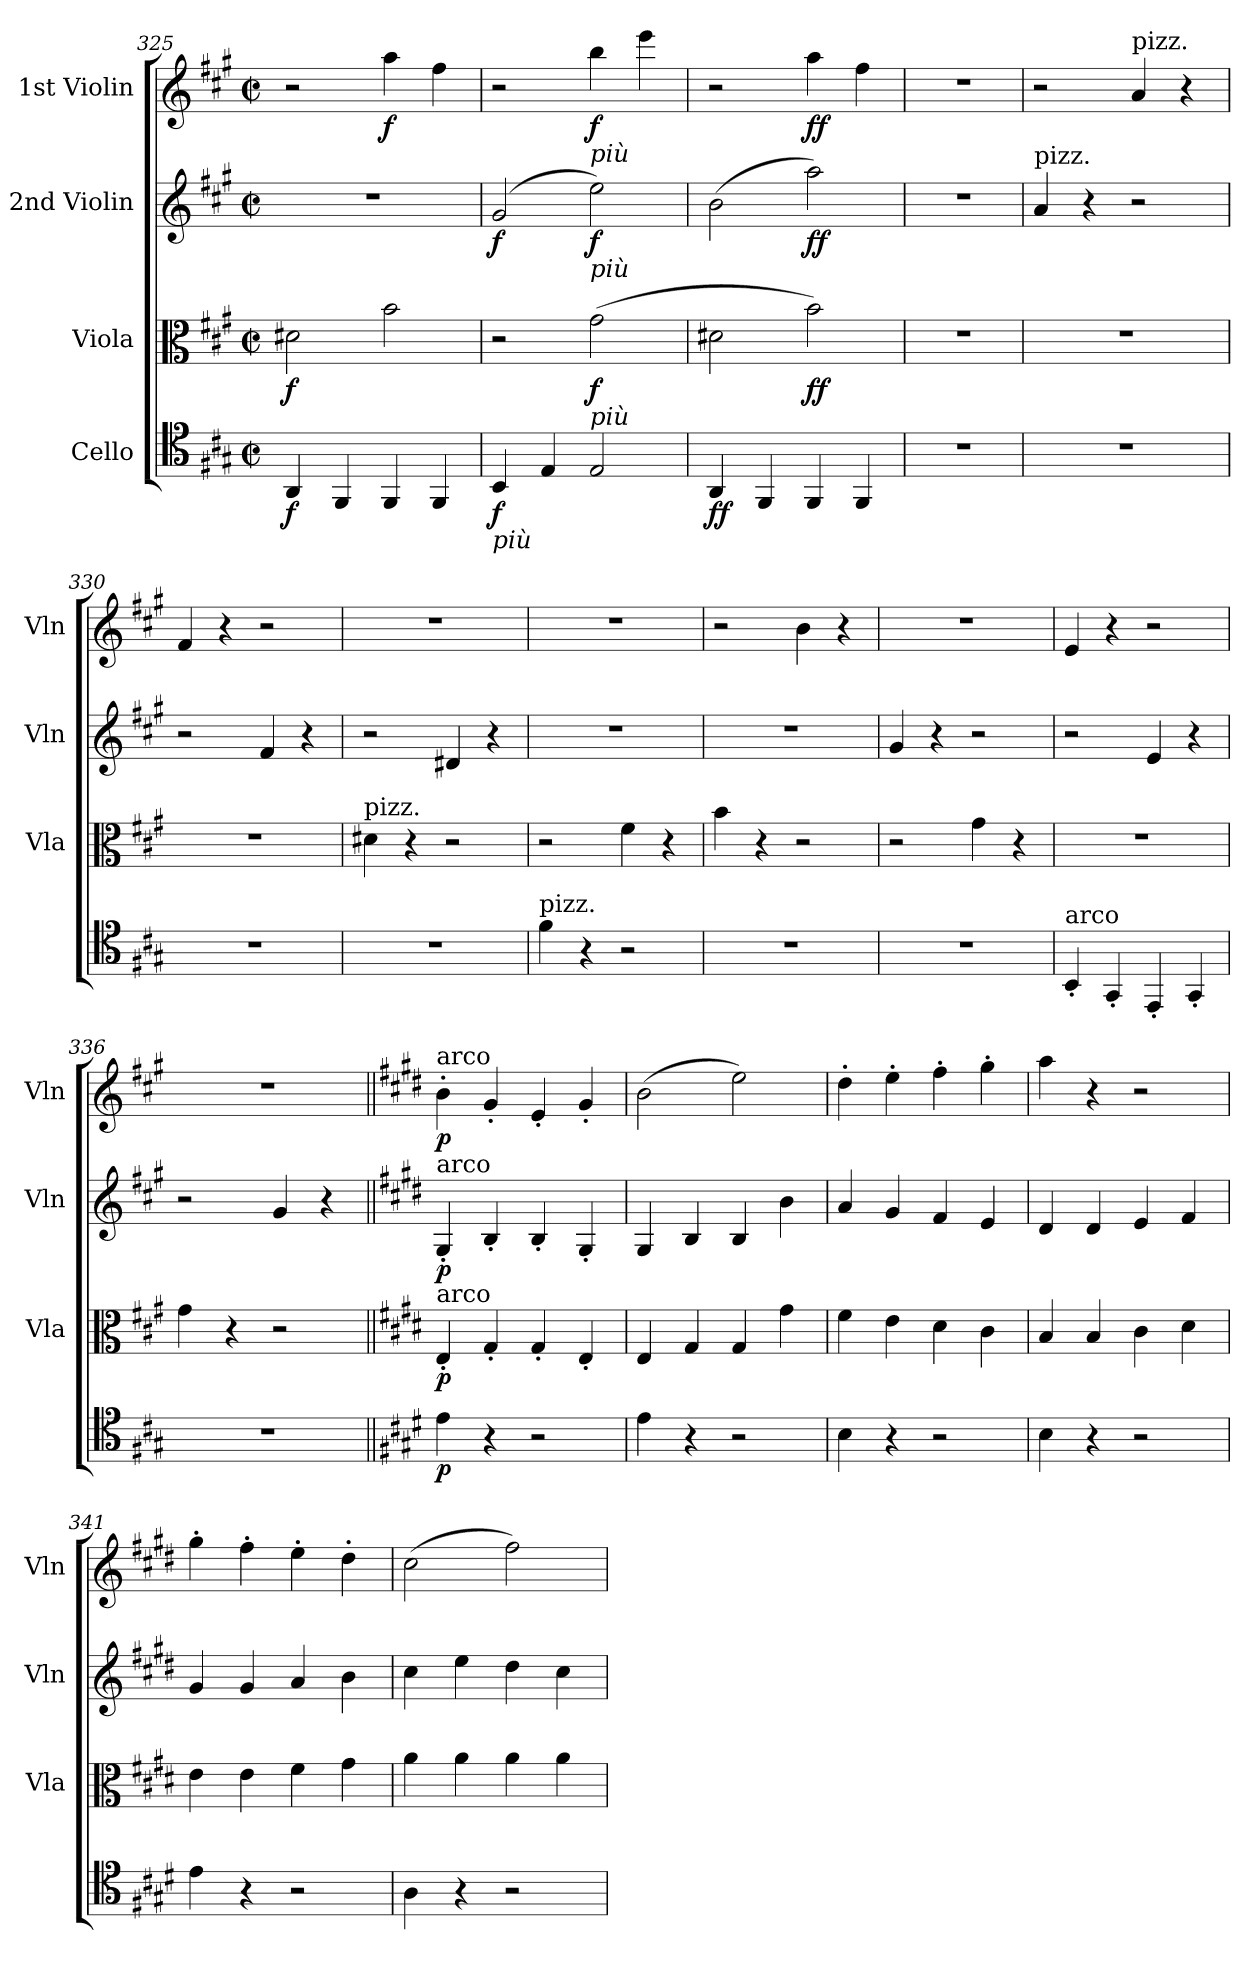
**kern	**dynam	**kern	**dynam	**kern	**dynam	**kern	**dynam
*part4	*part4	*part3	*part3	*part2	*part2	*part1	*part1
*staff4	*staff4	*staff3	*staff3	*staff2	*staff2	*staff1	*staff1
*I"Cello	*	*I"Viola	*	*I"2nd Violin	*	*I"1st Violin	*
*	*	*I'Vla	*	*I'Vln	*	*I'Vln	*
*clefC4	*	*clefC3	*	*clefG2	*	*clefG2	*
*k[f#c#g#]	*	*k[f#c#g#]	*	*k[f#c#g#]	*	*k[f#c#g#]	*
*A:	*	*A:	*	*A:	*	*A:	*
*M2/2	*	*M2/2	*	*M2/2	*	*M2/2	*
*met(c|)	*	*met(c|)	*	*met(c|)	*	*met(c|)	*
=325	=325	=325	=325	=325	=325	=325	=325
4AA	f	2d#X	f	1r	.	2r	.
4FF#	.	.	.	.	.	.	.
4FF#	.	2b	.	.	.	4aa	f
4FF#	.	.	.	.	.	4ff#	.
=326	=326	=326	=326	=326	=326	=326	=326
!LO:TX:b:i:t=più	!	!	!	!	!	!	!
4BB	f	2r	.	(2g#	f	2r	.
4E	.	.	.	.	.	.	.
!	!	!	!	!	!	!LO:TX:b:i:t=più	!
!	!	!	!	!LO:TX:b:i:t=più	!	!	!
!	!	!LO:TX:b:i:t=più	!	!	!	!	!
2E	.	(2g#	f	2ee)	f	4bb	f
.	.	.	.	.	.	4eee	.
=327	=327	=327	=327	=327	=327	=327	=327
4AA	ff	2d#X	.	(2b	.	2r	.
4FF#	.	.	.	.	.	.	.
4FF#	.	2b)	ff	2aa)	ff	4aa	ff
4FF#	.	.	.	.	.	4ff#	.
=328	=328	=328	=328	=328	=328	=328	=328
1r	.	1r	.	1r	.	1r	.
=329	=329	=329	=329	=329	=329	=329	=329
!	!	!	!	!LO:TX:a:t=pizz.	!	!	!
1r	.	1r	.	4a	.	2r	.
.	.	.	.	4r	.	.	.
!	!	!	!	!	!	!LO:TX:a:t=pizz.	!
.	.	.	.	2r	.	4a	.
.	.	.	.	.	.	4r	.
=330	=330	=330	=330	=330	=330	=330	=330
1r	.	1r	.	2r	.	4f#	.
.	.	.	.	.	.	4r	.
.	.	.	.	4f#	.	2r	.
.	.	.	.	4r	.	.	.
=331	=331	=331	=331	=331	=331	=331	=331
!	!	!LO:TX:a:t=pizz.	!	!	!	!	!
1r	.	4d#X	.	2r	.	1r	.
.	.	4r	.	.	.	.	.
.	.	2r	.	4d#X	.	.	.
.	.	.	.	4r	.	.	.
=332	=332	=332	=332	=332	=332	=332	=332
!LO:TX:a:t=pizz.	!	!	!	!	!	!	!
4f#	.	2r	.	1r	.	1r	.
4r	.	.	.	.	.	.	.
2r	.	4f#	.	.	.	.	.
.	.	4r	.	.	.	.	.
=333	=333	=333	=333	=333	=333	=333	=333
1r	.	4b	.	1r	.	2r	.
.	.	4r	.	.	.	.	.
.	.	2r	.	.	.	4b	.
.	.	.	.	.	.	4r	.
=334	=334	=334	=334	=334	=334	=334	=334
1r	.	2r	.	4g#	.	1r	.
.	.	.	.	4r	.	.	.
.	.	4g#	.	2r	.	.	.
.	.	4r	.	.	.	.	.
=335	=335	=335	=335	=335	=335	=335	=335
!LO:TX:a:t=arco	!	!	!	!	!	!	!
4BB'	.	1r	.	2r	.	4e	.
4GG#'	.	.	.	.	.	4r	.
4EE'	.	.	.	4e	.	2r	.
4GG#'	.	.	.	4r	.	.	.
=336	=336	=336	=336	=336	=336	=336	=336
1r	.	4g#	.	2r	.	1r	.
.	.	4r	.	.	.	.	.
.	.	2r	.	4g#	.	.	.
.	.	.	.	4r	.	.	.
=337||	=337||	=337||	=337||	=337||	=337||	=337||	=337||
*k[f#c#g#d#]	*	*k[f#c#g#d#]	*	*k[f#c#g#d#]	*	*k[f#c#g#d#]	*
*E:	*	*E:	*	*E:	*	*E:	*
!	!	!	!	!	!	!LO:TX:a:t=arco	!
!	!	!	!	!LO:TX:a:t=arco	!	!	!
!	!	!LO:TX:a:t=arco	!	!	!	!	!
4e	p	4E'	p	4G#'	p	4b'	p
4r	.	4G#'	.	4B'	.	4g#'	.
2r	.	4G#'	.	4B'	.	4e'	.
.	.	4E'	.	4G#'	.	4g#'	.
=338	=338	=338	=338	=338	=338	=338	=338
4e	.	4E	.	4G#	.	(2b	.
4r	.	4G#	.	4B	.	.	.
2r	.	4G#	.	4B	.	2ee)	.
.	.	4g#	.	4b	.	.	.
=339	=339	=339	=339	=339	=339	=339	=339
4B	.	4f#	.	4a	.	4dd#'	.
4r	.	4e	.	4g#	.	4ee'	.
2r	.	4d#	.	4f#	.	4ff#'	.
.	.	4c#	.	4e	.	4gg#'	.
=340	=340	=340	=340	=340	=340	=340	=340
4B	.	4B	.	4d#	.	4aa	.
4r	.	4B	.	4d#	.	4r	.
2r	.	4c#	.	4e	.	2r	.
.	.	4d#	.	4f#	.	.	.
=341	=341	=341	=341	=341	=341	=341	=341
4e	.	4e	.	4g#	.	4gg#'	.
4r	.	4e	.	4g#	.	4ff#'	.
2r	.	4f#	.	4a	.	4ee'	.
.	.	4g#	.	4b	.	4dd#'	.
=342	=342	=342	=342	=342	=342	=342	=342
4A	.	4a	.	4cc#	.	(2cc#	.
4r	.	4a	.	4ee	.	.	.
2r	.	4a	.	4dd#	.	2ff#)	.
.	.	4a	.	4cc#	.	.	.
=	=	=	=	=	=	=	=
*-	*-	*-	*-	*-	*-	*-	*-
